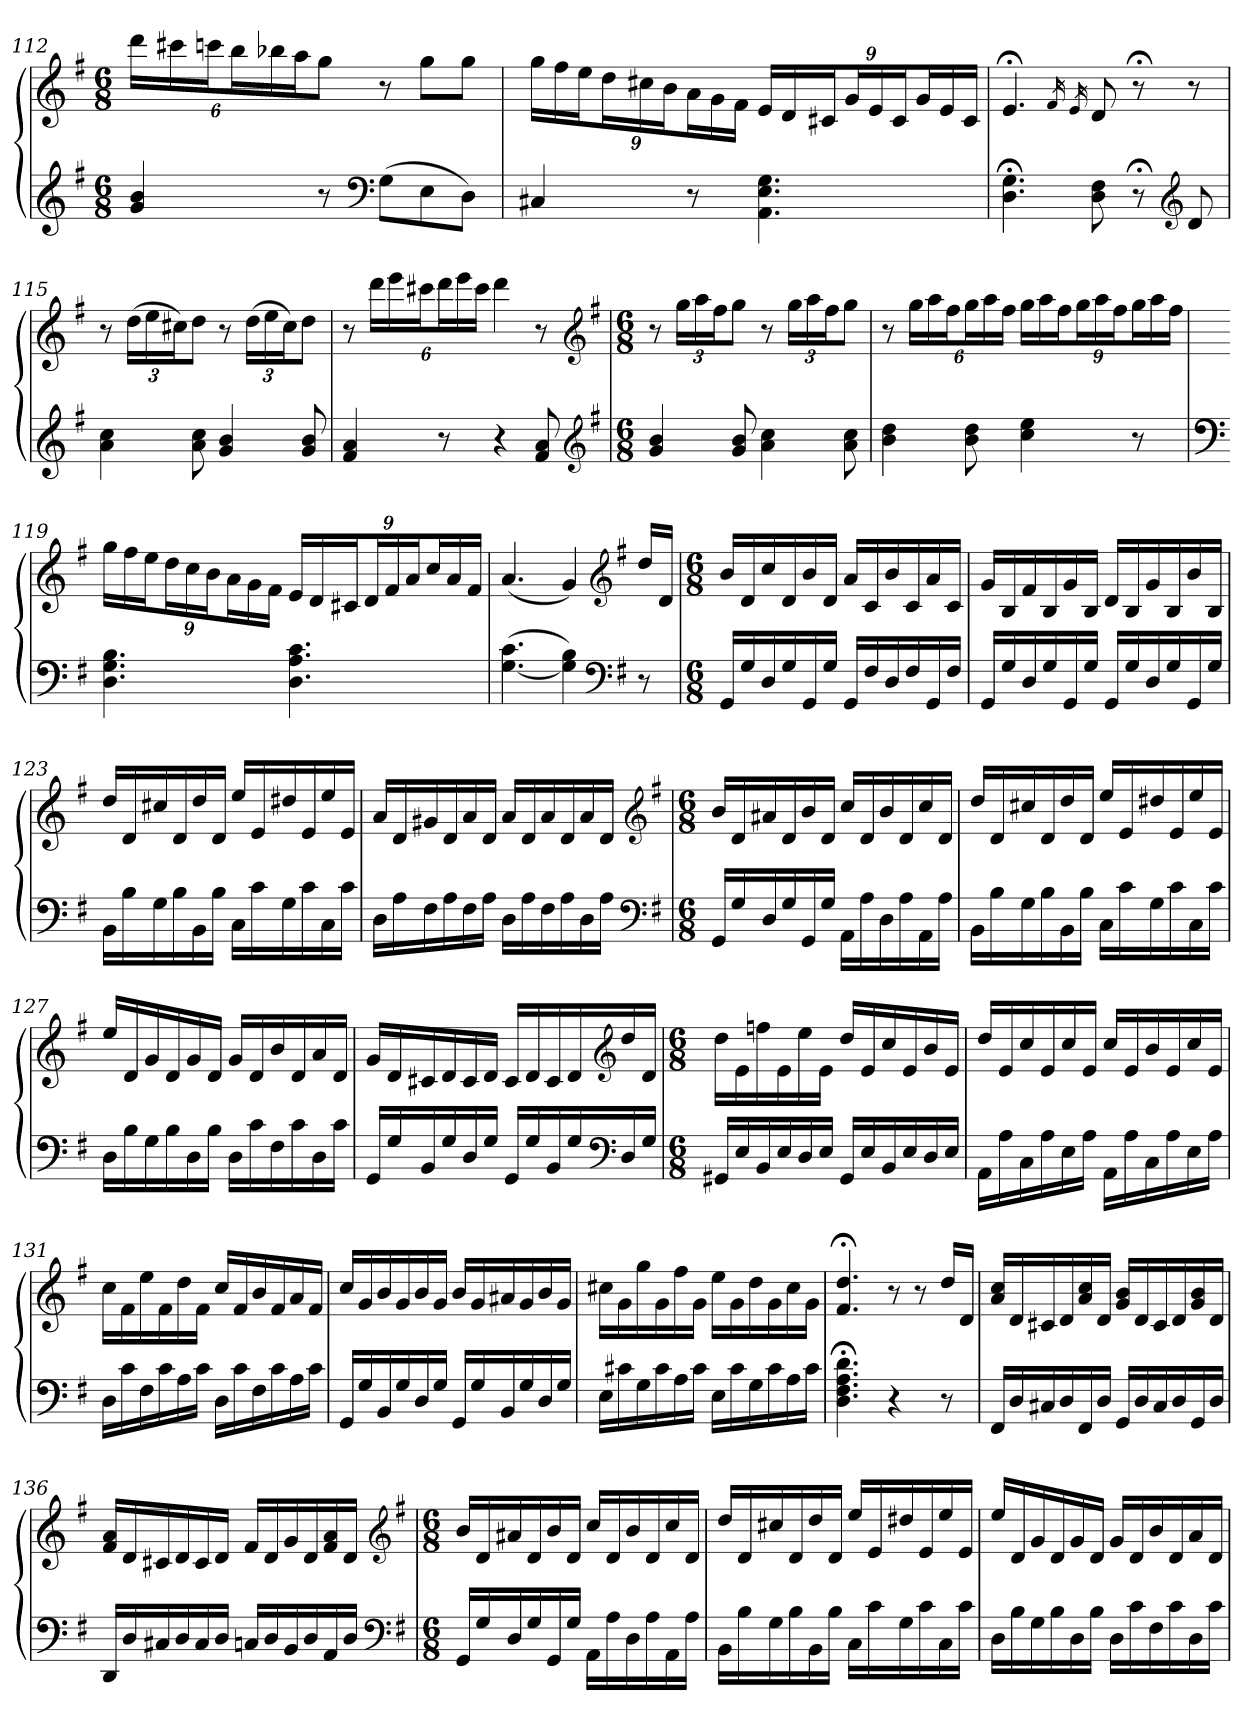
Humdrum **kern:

**kern	**kern
*part1	*part1
*staff2	*staff1
*clefG2	*clefG2
*k[f#]	*k[f#]
*G:	*G:
*M6/8	*M6/8
=112	=112
4g 4b	24dddLL
.	24ccc#X
.	24cccnJ
.	24bbL
.	24bb-X
.	24aaJ
8r	8ggJ
*clefF4	*
(8GL	8r
8E	8ggL
8DJ)	8ggJ
=113	=113
4C#X	24ggLL
.	24ff#
.	24eeJ
.	24ddL
.	24cc#X
.	24bJ
8r	24aL
.	24g
.	24f#JJ
4.AA 4.E 4.G	24eLL
.	24d
.	24c#XJ
.	24gL
.	24e
.	24c#J
.	24gL
.	24e
.	24c#JJ
=114	=114
4.D;< 4.G;<	4.e;<
.	16qf#
.	16qe
8D 8F#	8d
8r;<	8r;<
*clefG2	*
8d	8r
=115	=115
4a 4cc	8r
.	(24ddLL
.	24ee
.	24cc#XJ)
8a 8cc	8ddJ
4g 4b	8r
.	(24ddLL
.	24ee
.	24cc#J)
8g 8b	8ddJ
=116	=116
4f# 4a	8r
.	24dddLL
.	24eee
.	24ccc#XJ
8r	24dddL
.	24eee
.	24ccc#JJ
4r	4ddd
8f# 8a	8r
*clefG2	*clefG2
*k[f#]	*k[f#]
*G:	*G:
=117	=117
*M6/8	*M6/8
4g 4b	8r
.	24ggLL
.	24aa
.	24ff#J
8g 8b	8ggJ
4a 4cc	8r
.	24ggLL
.	24aa
.	24ff#J
8a 8cc	8ggJ
=118	=118
4b 4dd	8r
.	24ggLL
.	24aa
.	24ff#J
8b 8dd	24ggL
.	24aa
.	24ff#JJ
4cc 4ee	24ggLL
.	24aa
.	24ff#J
.	24ggL
.	24aa
.	24ff#J
8r	24ggL
.	24aa
.	24ff#JJ
=119	=119
*clefF4	*
4.D 4.G 4.B	24ggLL
.	24ff#
.	24eeJ
.	24ddL
.	24cc
.	24bJ
.	24aL
.	24g
.	24f#JJ
4.D 4.A 4.c	24eLL
.	24d
.	24c#XJ
.	24dL
.	24f#
.	24aJ
.	24ccL
.	24a
.	24f#JJ
=120	=120
([4.G 4.c	(4.a
4G] 4B)	4g)
*clefF4	*clefG2
*k[f#]	*k[f#]
*G:	*G:
8r	16ddLL
.	16dJJ
=121	=121
*M6/8	*M6/8
16GGLL	16bLL
16G	16d
16D	16cc
16G	16d
16GG	16b
16GJJ	16dJJ
16GGLL	16aLL
16F#	16c
16D	16b
16F#	16c
16GG	16a
16F#JJ	16cJJ
=122	=122
16GGLL	16gLL
16G	16B
16D	16f#
16G	16B
16GG	16g
16GJJ	16BJJ
16GGLL	16dLL
16G	16B
16D	16g
16G	16B
16GG	16b
16GJJ	16BJJ
=123	=123
16BBLL	16ddLL
16B	16d
16G	16cc#X
16B	16d
16BB	16dd
16BJJ	16dJJ
16CLL	16eeLL
16c	16e
16G	16dd#X
16c	16e
16C	16ee
16cJJ	16eJJ
=124	=124
16DLL	16aLL
16A	16d
16F#	16g#X
16A	16d
16F#	16a
16AJJ	16dJJ
16DLL	16aLL
16A	16d
16F#	16a
16A	16d
16D	16a
16AJJ	16dJJ
*clefF4	*clefG2
*k[f#]	*k[f#]
*G:	*G:
=125	=125
*M6/8	*M6/8
16GGLL	16bLL
16G	16d
16D	16a#X
16G	16d
16GG	16b
16GJJ	16dJJ
16AALL	16ccLL
16A	16d
16D	16b
16A	16d
16AA	16cc
16AJJ	16dJJ
=126	=126
16BBLL	16ddLL
16B	16d
16G	16cc#X
16B	16d
16BB	16dd
16BJJ	16dJJ
16CLL	16eeLL
16c	16e
16G	16dd#X
16c	16e
16C	16ee
16cJJ	16eJJ
=127	=127
16DLL	16eeLL
16B	16d
16G	16g
16B	16d
16D	16g
16BJJ	16dJJ
16DLL	16gLL
16c	16d
16F#	16b
16c	16d
16D	16a
16cJJ	16dJJ
=128	=128
16GGLL	16gLL
16G	16d
16BB	16c#X
16G	16d
16D	16c#
16GJJ	16dJJ
16GGLL	16c#LL
16G	16d
16BB	16c#
16G	16d
*clefF4	*clefG2
*k[f#]	*k[f#]
*G:	*G:
16D	16dd
16GJJ	16dJJ
=129	=129
*M6/8	*M6/8
16GG#XLL	16ddLL
16E	16e
16BB	16ffn
16E	16e
16D	16ee
16EJJ	16eJJ
16GG#LL	16ddLL
16E	16e
16BB	16cc
16E	16e
16D	16b
16EJJ	16eJJ
=130	=130
16AALL	16ddLL
16A	16e
16C	16cc
16A	16e
16E	16cc
16AJJ	16eJJ
16AALL	16ccLL
16A	16e
16C	16b
16A	16e
16E	16cc
16AJJ	16eJJ
=131	=131
16DLL	16ccLL
16c	16f#
16F#	16ee
16c	16f#
16A	16dd
16cJJ	16f#JJ
16DLL	16ccLL
16c	16f#
16F#	16b
16c	16f#
16A	16a
16cJJ	16f#JJ
=132	=132
16GGLL	16ccLL
16G	16g
16BB	16b
16G	16g
16D	16b
16GJJ	16gJJ
16GGLL	16bLL
16G	16g
16BB	16a#X
16G	16g
16D	16b
16GJJ	16gJJ
=133	=133
16ELL	16cc#XLL
16c#X	16g
16G	16gg
16c#	16g
16A	16ff#
16c#JJ	16gJJ
16ELL	16eeLL
16c#	16g
16G	16dd
16c#	16g
16A	16cc#
16c#JJ	16gJJ
=134	=134
4.D;< 4.F#;< 4.A;< 4.d;<	4.f#;< 4.dd;<
4r	8r
.	8r
8r	16ddLL
.	16dJJ
=135	=135
16FF#LL	16a 16ccLL
16D	16d
16C#X	16c#X
16D	16d
16FF#	16a 16cc
16DJJ	16dJJ
16GGLL	16g 16bLL
16D	16d
16C#	16c#
16D	16d
16GG	16g 16b
16DJJ	16dJJ
=136	=136
16DDLL	16f# 16aLL
16D	16d
16C#X	16c#X
16D	16d
16C#	16c#
16DJJ	16dJJ
16CnLL	16f#LL
16D	16d
16BB	16g
16D	16d
16AA	16f# 16a
16DJJ	16dJJ
*clefF4	*clefG2
*k[f#]	*k[f#]
*G:	*G:
=137	=137
*M6/8	*M6/8
16GGLL	16bLL
16G	16d
16D	16a#X
16G	16d
16GG	16b
16GJJ	16dJJ
16AALL	16ccLL
16A	16d
16D	16b
16A	16d
16AA	16cc
16AJJ	16dJJ
=138	=138
16BBLL	16ddLL
16B	16d
16G	16cc#X
16B	16d
16BB	16dd
16BJJ	16dJJ
16CLL	16eeLL
16c	16e
16G	16dd#X
16c	16e
16C	16ee
16cJJ	16eJJ
=139	=139
16DLL	16eeLL
16B	16d
16G	16g
16B	16d
16D	16g
16BJJ	16dJJ
16DLL	16gLL
16c	16d
16F#	16b
16c	16d
16D	16a
16cJJ	16dJJ
=	=
*-	*-
